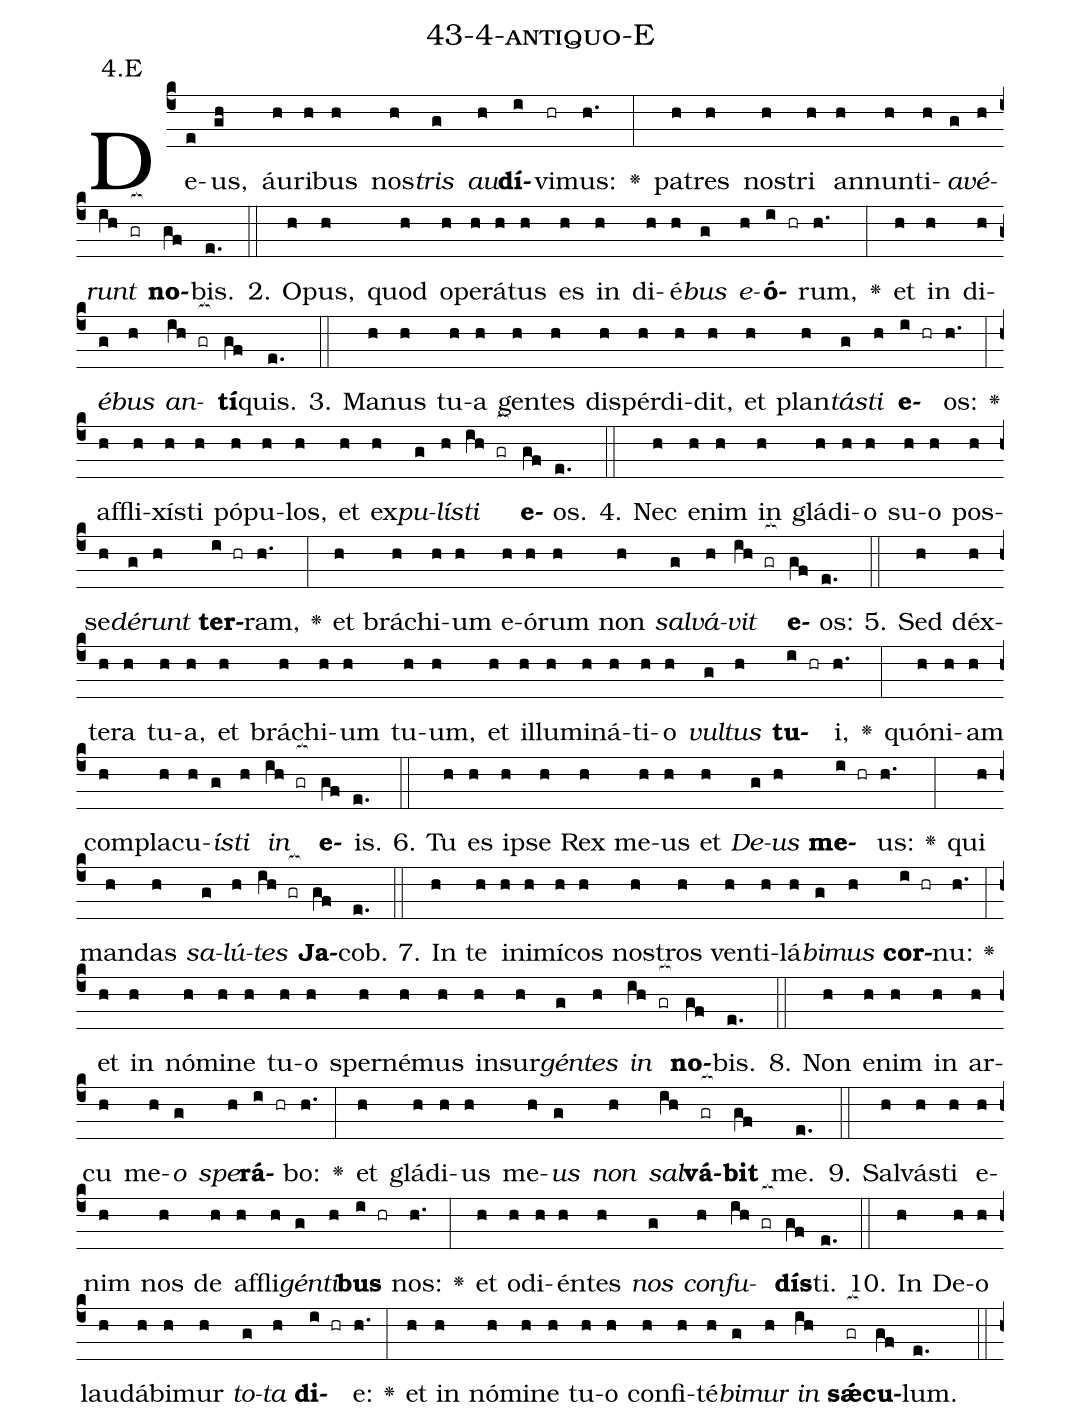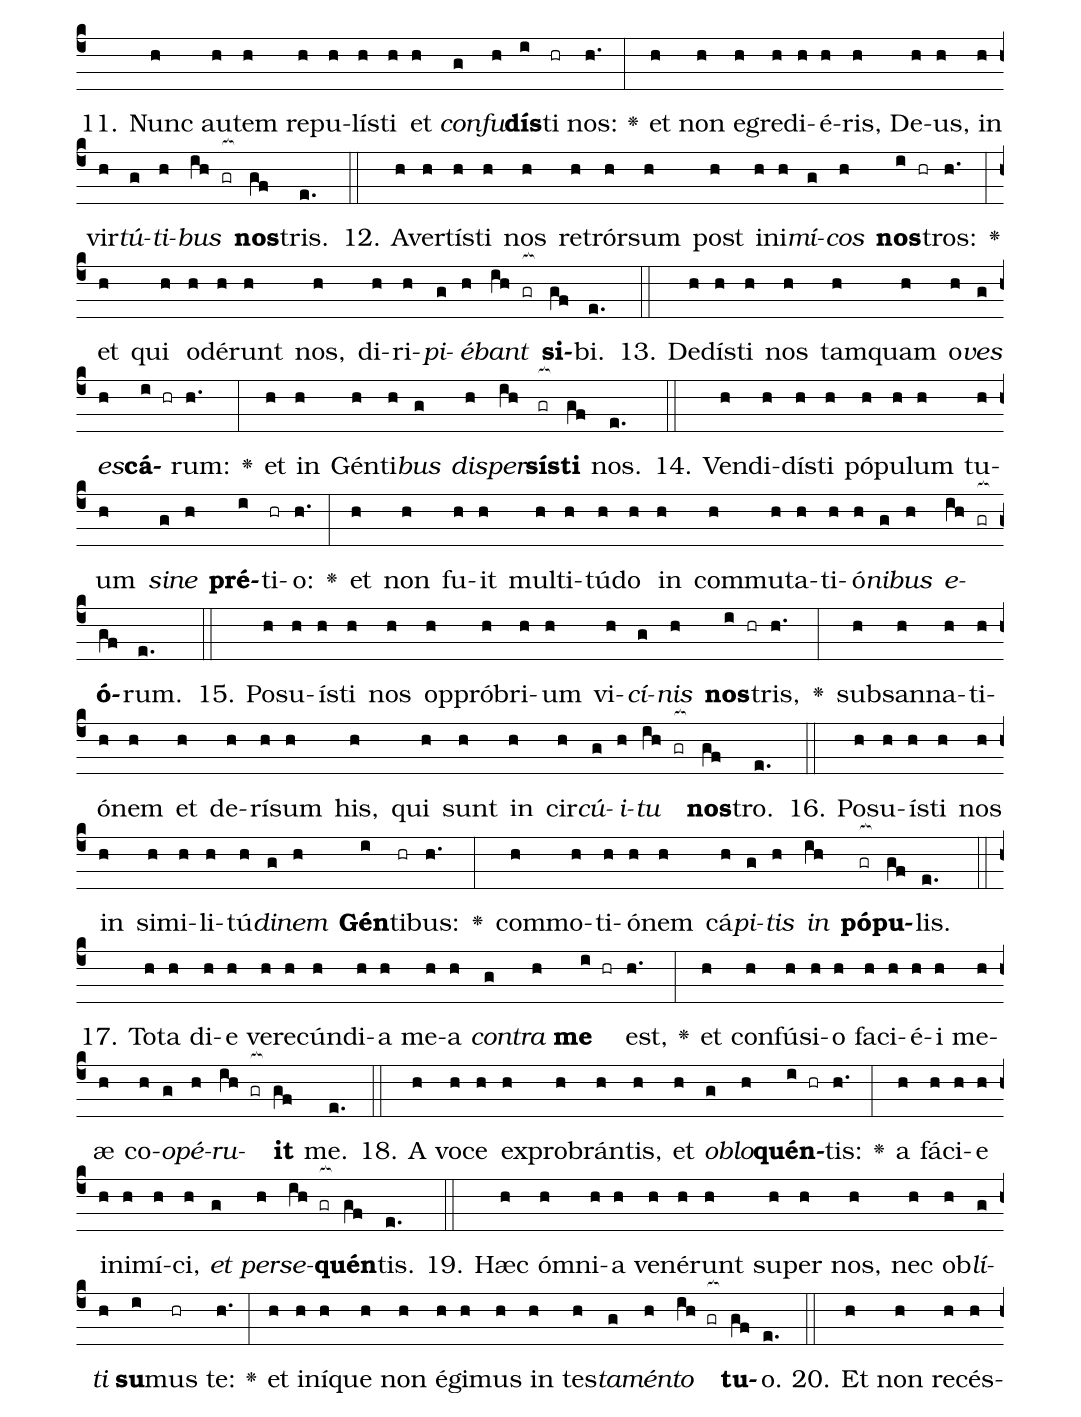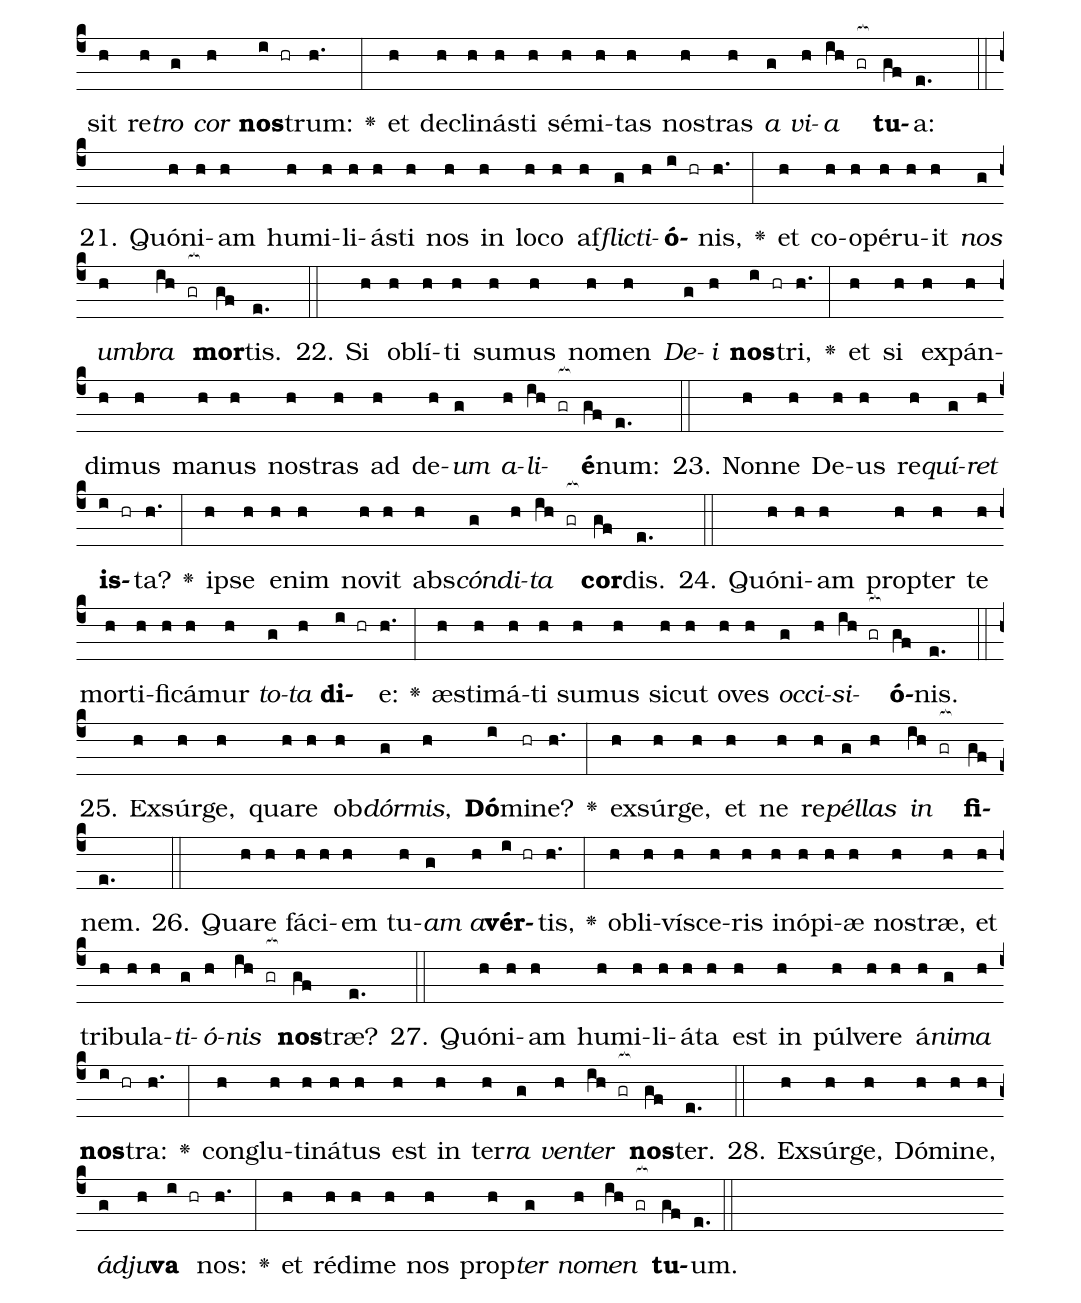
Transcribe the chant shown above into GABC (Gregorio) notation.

name: 43-4-antiquo-E;
annotation: 4.E;
%%
(c4)De(e)us,(gh) áu(h)ri(h)bus(h) nos(h)<i>tris</i>(g) <i>au</i>(h)<b>dí</b>(i)vi(hr)mus:(h.) <v>\greheightstar</v>(:) pa(h)tres(h) nos(h)tri(h) an(h)nun(h)ti(h)<i>a</i>(g)<i>vé</i>(h)<i>runt</i>(ih gr[ocb:1{]) <b>no</b>(gf[ocb:0}])bis.(e.) (::)
2. O(h)pus,(h) quod(h) o(h)pe(h)rá(h)tus(h) es(h) in(h) di(h)é(h)<i>bus</i>(g) <i>e</i>(h)<b>ó</b>(i hr)rum,(h.) <v>\greheightstar</v>(:) et(h) in(h) di(h)<i>é</i>(g)<i>bus</i>(h) <i>an</i>(ih gr[ocb:1{])<b>tí</b>(gf[ocb:0}])quis.(e.) (::)
3. Ma(h)nus(h) tu(h)a(h) gen(h)tes(h) dis(h)pér(h)di(h)dit,(h) et(h) plan(h)<i>tás</i>(g)<i>ti</i>(h) <b>e</b>(i hr)os:(h.) <v>\greheightstar</v>(:) af(h)fli(h)xís(h)ti(h) pó(h)pu(h)los,(h) et(h) ex(h)<i>pu</i>(g)<i>lís</i>(h)<i>ti</i>(ih gr[ocb:1{]) <b>e</b>(gf[ocb:0}])os.(e.) (::)
4. Nec(h) e(h)nim(h) in(h) glá(h)di(h)o(h) su(h)o(h) pos(h)se(h)<i>dé</i>(g)<i>runt</i>(h) <b>ter</b>(i hr)ram,(h.) <v>\greheightstar</v>(:) et(h) brá(h)chi(h)um(h) e(h)ó(h)rum(h) non(h) <i>sal</i>(g)<i>vá</i>(h)<i>vit</i>(ih gr[ocb:1{]) <b>e</b>(gf[ocb:0}])os:(e.) (::)
5. Sed(h) déx(h)te(h)ra(h) tu(h)a,(h) et(h) brá(h)chi(h)um(h) tu(h)um,(h) et(h) il(h)lu(h)mi(h)ná(h)ti(h)o(h) <i>vul</i>(g)<i>tus</i>(h) <b>tu</b>(i hr)i,(h.) <v>\greheightstar</v>(:) quón(h)i(h)am(h) com(h)pla(h)cu(h)<i>ís</i>(g)<i>ti</i>(h) <i>in</i>(ih gr[ocb:1{]) <b>e</b>(gf[ocb:0}])is.(e.) (::)
6. Tu(h) es(h) ip(h)se(h) Rex(h) me(h)us(h) et(h) <i>De</i>(g)<i>us</i>(h) <b>me</b>(i hr)us:(h.) <v>\greheightstar</v>(:) qui(h) man(h)das(h) <i>sa</i>(g)<i>lú</i>(h)<i>tes</i>(ih gr[ocb:1{]) <b>Ja</b>(gf[ocb:0}])cob.(e.) (::)
7. In(h) te(h) in(h)i(h)mí(h)cos(h) nos(h)tros(h) ven(h)ti(h)lá(h)<i>bi</i>(g)<i>mus</i>(h) <b>cor</b>(i hr)nu:(h.) <v>\greheightstar</v>(:) et(h) in(h) nó(h)mi(h)ne(h) tu(h)o(h) sper(h)né(h)mus(h) in(h)sur(h)<i>gén</i>(g)<i>tes</i>(h) <i>in</i>(ih gr[ocb:1{]) <b>no</b>(gf[ocb:0}])bis.(e.) (::)
8. Non(h) e(h)nim(h) in(h) ar(h)cu(h) me(h)<i>o</i>(g) <i>spe</i>(h)<b>rá</b>(i hr)bo:(h.) <v>\greheightstar</v>(:) et(h) glá(h)di(h)us(h) me(h)<i>us</i>(g) <i>non</i>(h) <i>sal</i>(ih)<b>vá</b>(gr[ocb:1{])<b>bit</b>(gf[ocb:0}]) me.(e.) (::)
9. Sal(h)vás(h)ti(h) e(h)nim(h) nos(h) de(h) af(h)fli(h)<i>gén</i>(g)<i>ti</i>(h)<b>bus</b>(i hr) nos:(h.) <v>\greheightstar</v>(:) et(h) o(h)di(h)én(h)tes(h) <i>nos</i>(g) <i>con</i>(h)<i>fu</i>(ih gr[ocb:1{])<b>dís</b>(gf[ocb:0}])ti.(e.) (::)
10. In(h) De(h)o(h) lau(h)dá(h)bi(h)mur(h) <i>to</i>(g)<i>ta</i>(h) <b>di</b>(i hr)e:(h.) <v>\greheightstar</v>(:) et(h) in(h) nó(h)mi(h)ne(h) tu(h)o(h) con(h)fi(h)té(h)<i>bi</i>(g)<i>mur</i>(h) <i>in</i>(ih) <b>sǽ</b>(gr[ocb:1{])<b>cu</b>(gf[ocb:0}])lum.(e.) (::)
11. Nunc(h) au(h)tem(h) re(h)pu(h)lís(h)ti(h) et(h) <i>con</i>(g)<i>fu</i>(h)<b>dís</b>(i)ti(hr) nos:(h.) <v>\greheightstar</v>(:) et(h) non(h) e(h)gre(h)di(h)é(h)ris,(h) De(h)us,(h) in(h) vir(h)<i>tú</i>(g)<i>ti</i>(h)<i>bus</i>(ih gr[ocb:1{]) <b>nos</b>(gf[ocb:0}])tris.(e.) (::)
12. A(h)ver(h)tís(h)ti(h) nos(h) re(h)trór(h)sum(h) post(h) in(h)i(h)<i>mí</i>(g)<i>cos</i>(h) <b>nos</b>(i hr)tros:(h.) <v>\greheightstar</v>(:) et(h) qui(h) o(h)dé(h)runt(h) nos,(h) di(h)ri(h)<i>pi</i>(g)<i>é</i>(h)<i>bant</i>(ih gr[ocb:1{]) <b>si</b>(gf[ocb:0}])bi.(e.) (::)
13. De(h)dís(h)ti(h) nos(h) tam(h)quam(h) o(h)<i>ves</i>(g) <i>es</i>(h)<b>cá</b>(i hr)rum:(h.) <v>\greheightstar</v>(:) et(h) in(h) Gén(h)ti(h)<i>bus</i>(g) <i>di</i>(h)<i>sper</i>(ih)<b>sís</b>(gr[ocb:1{])<b>ti</b>(gf[ocb:0}]) nos.(e.) (::)
14. Ven(h)di(h)dís(h)ti(h) pó(h)pu(h)lum(h) tu(h)um(h) <i>si</i>(g)<i>ne</i>(h) <b>pré</b>(i)ti(hr)o:(h.) <v>\greheightstar</v>(:) et(h) non(h) fu(h)it(h) mul(h)ti(h)tú(h)do(h) in(h) com(h)mu(h)ta(h)ti(h)ó(h)<i>ni</i>(g)<i>bus</i>(h) <i>e</i>(ih gr[ocb:1{])<b>ó</b>(gf[ocb:0}])rum.(e.) (::)
15. Po(h)su(h)ís(h)ti(h) nos(h) op(h)pró(h)bri(h)um(h) vi(h)<i>cí</i>(g)<i>nis</i>(h) <b>nos</b>(i hr)tris,(h.) <v>\greheightstar</v>(:) sub(h)san(h)na(h)ti(h)ó(h)nem(h) et(h) de(h)rí(h)sum(h) his,(h) qui(h) sunt(h) in(h) cir(h)<i>cú</i>(g)<i>i</i>(h)<i>tu</i>(ih gr[ocb:1{]) <b>nos</b>(gf[ocb:0}])tro.(e.) (::)
16. Po(h)su(h)ís(h)ti(h) nos(h) in(h) si(h)mi(h)li(h)tú(h)<i>di</i>(g)<i>nem</i>(h) <b>Gén</b>(i)ti(hr)bus:(h.) <v>\greheightstar</v>(:) com(h)mo(h)ti(h)ó(h)nem(h) cá(h)<i>pi</i>(g)<i>tis</i>(h) <i>in</i>(ih) <b>pó</b>(gr[ocb:1{])<b>pu</b>(gf[ocb:0}])lis.(e.) (::)
17. To(h)ta(h) di(h)e(h) ve(h)re(h)cún(h)di(h)a(h) me(h)a(h) <i>con</i>(g)<i>tra</i>(h) <b>me</b>(i hr) est,(h.) <v>\greheightstar</v>(:) et(h) con(h)fú(h)si(h)o(h) fa(h)ci(h)é(h)i(h) me(h)æ(h) co(h)<i>o</i>(g)<i>pé</i>(h)<i>ru</i>(ih gr[ocb:1{])<b>it</b>(gf[ocb:0}]) me.(e.) (::)
18. A(h) vo(h)ce(h) ex(h)pro(h)brán(h)tis,(h) et(h) <i>ob</i>(g)<i>lo</i>(h)<b>quén</b>(i hr)tis:(h.) <v>\greheightstar</v>(:) a(h) fá(h)ci(h)e(h) in(h)i(h)mí(h)ci,(h) <i>et</i>(g) <i>per</i>(h)<i>se</i>(ih gr[ocb:1{])<b>quén</b>(gf[ocb:0}])tis.(e.) (::)
19. Hæc(h) óm(h)ni(h)a(h) ve(h)né(h)runt(h) su(h)per(h) nos,(h) nec(h) ob(h)<i>lí</i>(g)<i>ti</i>(h) <b>su</b>(i)mus(hr) te:(h.) <v>\greheightstar</v>(:) et(h) in(h)í(h)que(h) non(h) é(h)gi(h)mus(h) in(h) tes(h)<i>ta</i>(g)<i>mén</i>(h)<i>to</i>(ih gr[ocb:1{]) <b>tu</b>(gf[ocb:0}])o.(e.) (::)
20. Et(h) non(h) re(h)cés(h)sit(h) re(h)<i>tro</i>(g) <i>cor</i>(h) <b>nos</b>(i hr)trum:(h.) <v>\greheightstar</v>(:) et(h) de(h)cli(h)nás(h)ti(h) sé(h)mi(h)tas(h) nos(h)tras(h) <i>a</i>(g) <i>vi</i>(h)<i>a</i>(ih gr[ocb:1{]) <b>tu</b>(gf[ocb:0}])a:(e.) (::)
21. Quón(h)i(h)am(h) hu(h)mi(h)li(h)ás(h)ti(h) nos(h) in(h) lo(h)co(h) af(h)<i>flic</i>(g)<i>ti</i>(h)<b>ó</b>(i hr)nis,(h.) <v>\greheightstar</v>(:) et(h) co(h)o(h)pé(h)ru(h)it(h) <i>nos</i>(g) <i>um</i>(h)<i>bra</i>(ih gr[ocb:1{]) <b>mor</b>(gf[ocb:0}])tis.(e.) (::)
22. Si(h) ob(h)lí(h)ti(h) su(h)mus(h) no(h)men(h) <i>De</i>(g)<i>i</i>(h) <b>nos</b>(i hr)tri,(h.) <v>\greheightstar</v>(:) et(h) si(h) ex(h)pán(h)di(h)mus(h) ma(h)nus(h) nos(h)tras(h) ad(h) de(h)<i>um</i>(g) <i>a</i>(h)<i>li</i>(ih gr[ocb:1{])<b>é</b>(gf[ocb:0}])num:(e.) (::)
23. Non(h)ne(h) De(h)us(h) re(h)<i>quí</i>(g)<i>ret</i>(h) <b>is</b>(i hr)ta?(h.) <v>\greheightstar</v>(:) ip(h)se(h) e(h)nim(h) no(h)vit(h) abs(h)<i>cón</i>(g)<i>di</i>(h)<i>ta</i>(ih gr[ocb:1{]) <b>cor</b>(gf[ocb:0}])dis.(e.) (::)
24. Quón(h)i(h)am(h) prop(h)ter(h) te(h) mor(h)ti(h)fi(h)cá(h)mur(h) <i>to</i>(g)<i>ta</i>(h) <b>di</b>(i hr)e:(h.) <v>\greheightstar</v>(:) æs(h)ti(h)má(h)ti(h) su(h)mus(h) sic(h)ut(h) o(h)ves(h) <i>oc</i>(g)<i>ci</i>(h)<i>si</i>(ih gr[ocb:1{])<b>ó</b>(gf[ocb:0}])nis.(e.) (::)
25. Ex(h)súr(h)ge,(h) qua(h)re(h) ob(h)<i>dór</i>(g)<i>mis</i>,(h) <b>Dó</b>(i)mi(hr)ne?(h.) <v>\greheightstar</v>(:) ex(h)súr(h)ge,(h) et(h) ne(h) re(h)<i>pél</i>(g)<i>las</i>(h) <i>in</i>(ih gr[ocb:1{]) <b>fi</b>(gf[ocb:0}])nem.(e.) (::)
26. Qua(h)re(h) fá(h)ci(h)em(h) tu(h)<i>am</i>(g) <i>a</i>(h)<b>vér</b>(i hr)tis,(h.) <v>\greheightstar</v>(:) ob(h)li(h)ví(h)sce(h)ris(h) in(h)ó(h)pi(h)æ(h) nos(h)træ,(h) et(h) tri(h)bu(h)la(h)<i>ti</i>(g)<i>ó</i>(h)<i>nis</i>(ih gr[ocb:1{]) <b>nos</b>(gf[ocb:0}])træ?(e.) (::)
27. Quón(h)i(h)am(h) hu(h)mi(h)li(h)á(h)ta(h) est(h) in(h) púl(h)ve(h)re(h) á(h)<i>ni</i>(g)<i>ma</i>(h) <b>nos</b>(i hr)tra:(h.) <v>\greheightstar</v>(:) con(h)glu(h)ti(h)ná(h)tus(h) est(h) in(h) ter(h)<i>ra</i>(g) <i>ven</i>(h)<i>ter</i>(ih gr[ocb:1{]) <b>nos</b>(gf[ocb:0}])ter.(e.) (::)
28. Ex(h)súr(h)ge,(h) Dó(h)mi(h)ne,(h) <i>ád</i>(g)<i>ju</i>(h)<b>va</b>(i hr) nos:(h.) <v>\greheightstar</v>(:) et(h) réd(h)i(h)me(h) nos(h) prop(h)<i>ter</i>(g) <i>no</i>(h)<i>men</i>(ih gr[ocb:1{]) <b>tu</b>(gf[ocb:0}])um.(e.) (::)
